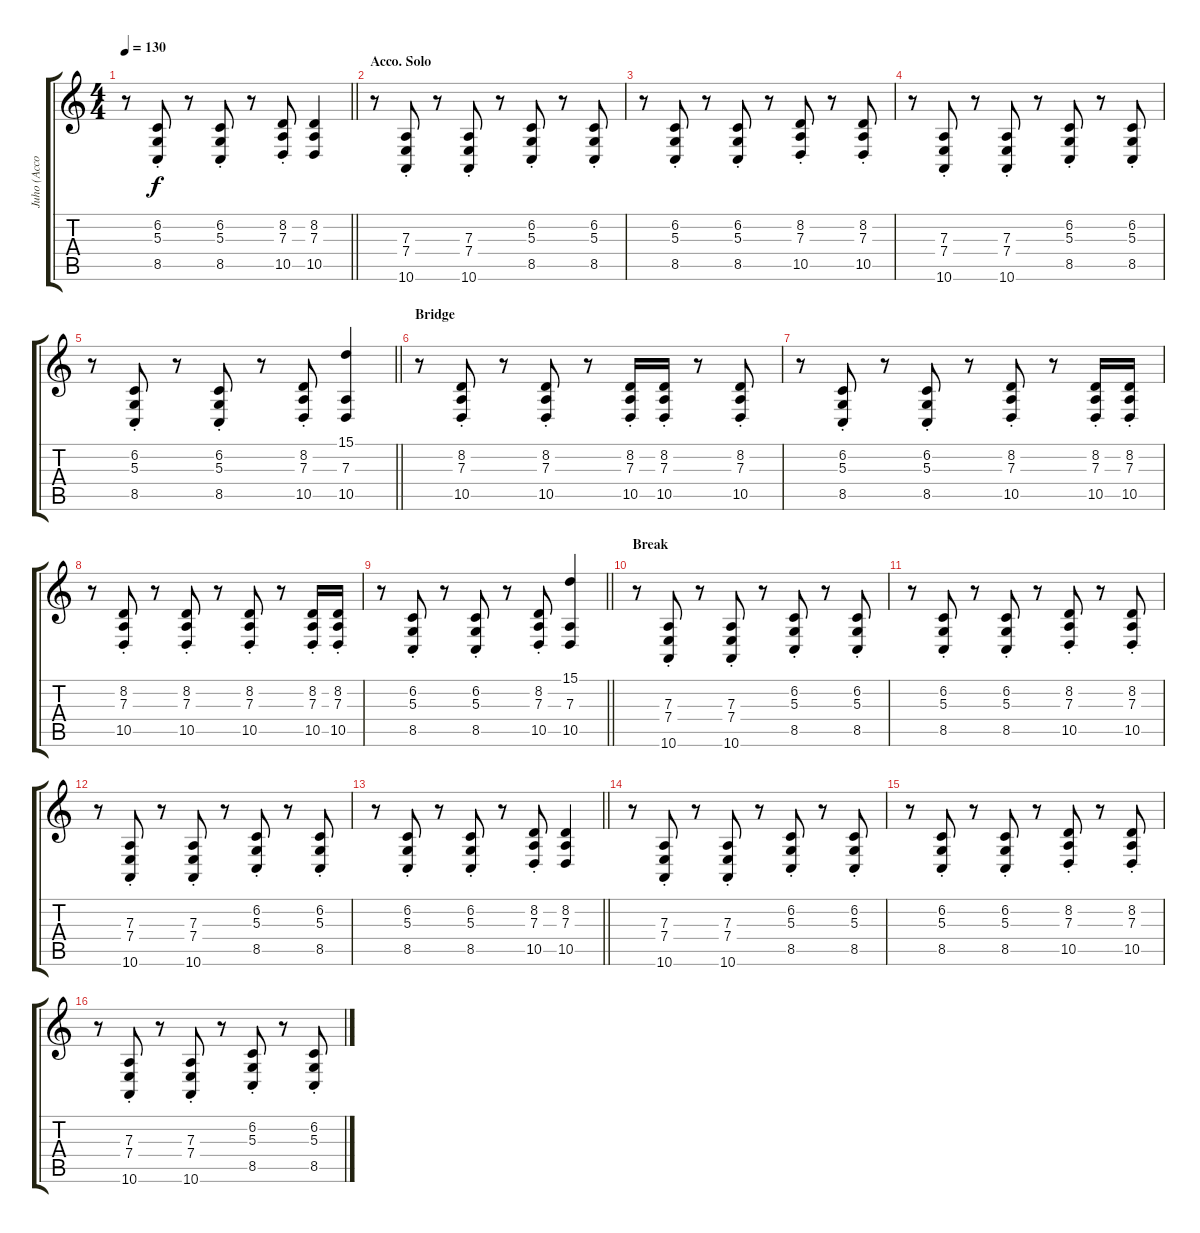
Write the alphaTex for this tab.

\track ("Juho (Acco. Rhythm)" "Juho (Acco") {instrument accordion}
\staff {score tabs}
\tuning (B3 Gb3 D3 A2 E2 B1) {hide}
\ts (4 4)
\tempo 130
\clef g2
\barLineRight lightlight
\ks c
r.8{dy f} (6.2{st} 5.3{st} 8.5{st}).8 r.8 (6.2{st} 5.3{st} 8.5{st}).8 r.8 (8.2{st} 7.3{st} 10.5{st}).8 (8.2 7.3 10.5).4 |
\section ("" "Acco. Solo")
r.8 (7.3{st} 7.4{st} 10.6{st}).8 r.8 (7.3{st} 7.4{st} 10.6{st}).8 r.8 (6.2{st} 5.3{st} 8.5{st}).8 r.8 (6.2{st} 5.3{st} 8.5{st}).8 |
r.8 (6.2{st} 5.3{st} 8.5{st}).8 r.8 (6.2{st} 5.3{st} 8.5{st}).8 r.8 (8.2{st} 7.3{st} 10.5{st}).8 r.8 (8.2{st} 7.3{st} 10.5{st}).8 |
r.8 (7.3{st} 7.4{st} 10.6{st}).8 r.8 (7.3{st} 7.4{st} 10.6{st}).8 r.8 (6.2{st} 5.3{st} 8.5{st}).8 r.8 (6.2{st} 5.3{st} 8.5{st}).8 |
\barLineRight lightlight
r.8 (6.2{st} 5.3{st} 8.5{st}).8 r.8 (6.2{st} 5.3{st} 8.5{st}).8 r.8 (8.2{st} 7.3{st} 10.5{st}).8 (15.1 7.3 10.5).4 |
\section ("" "Bridge")
r.8{volume 8} (8.2{st} 7.3{st} 10.5{st}).8 r.8 (8.2{st} 7.3{st} 10.5{st}).8 r.8 (8.2{st} 7.3{st} 10.5{st}).16 (8.2{st} 7.3{st} 10.5{st}).16 r.8 (8.2{st} 7.3{st} 10.5{st}).8 |
r.8 (6.2{st} 5.3{st} 8.5{st}).8 r.8 (6.2{st} 5.3{st} 8.5{st}).8 r.8 (8.2{st} 7.3{st} 10.5{st}).8 r.8 (8.2{st} 7.3{st} 10.5{st}).16 (8.2{st} 7.3{st} 10.5{st}).16 |
r.8 (8.2{st} 7.3{st} 10.5{st}).8 r.8 (8.2{st} 7.3{st} 10.5{st}).8 r.8 (8.2{st} 7.3{st} 10.5{st}).8 r.8 (8.2{st} 7.3{st} 10.5{st}).16 (8.2{st} 7.3{st} 10.5{st}).16 |
\barLineRight lightlight
r.8 (6.2{st} 5.3{st} 8.5{st}).8 r.8 (6.2{st} 5.3{st} 8.5{st}).8 r.8 (8.2{st} 7.3{st} 10.5{st}).8 (15.1 7.3 10.5).4 |
\section ("" "Break")
r.8{volume 14} (7.3{st} 7.4{st} 10.6{st}).8 r.8 (7.3{st} 7.4{st} 10.6{st}).8 r.8 (6.2{st} 5.3{st} 8.5{st}).8 r.8 (6.2{st} 5.3{st} 8.5{st}).8 |
r.8 (6.2{st} 5.3{st} 8.5{st}).8 r.8 (6.2{st} 5.3{st} 8.5{st}).8 r.8 (8.2{st} 7.3{st} 10.5{st}).8 r.8 (8.2{st} 7.3{st} 10.5{st}).8 |
r.8 (7.3{st} 7.4{st} 10.6{st}).8 r.8 (7.3{st} 7.4{st} 10.6{st}).8 r.8 (6.2{st} 5.3{st} 8.5{st}).8 r.8 (6.2{st} 5.3{st} 8.5{st}).8 |
\barLineRight lightlight
r.8 (6.2{st} 5.3{st} 8.5{st}).8 r.8 (6.2{st} 5.3{st} 8.5{st}).8 r.8 (8.2{st} 7.3{st} 10.5{st}).8 (8.2 7.3 10.5).4 |
\section ("" "")
r.8 (7.3{st} 7.4{st} 10.6{st}).8 r.8 (7.3{st} 7.4{st} 10.6{st}).8 r.8 (6.2{st} 5.3{st} 8.5{st}).8 r.8 (6.2{st} 5.3{st} 8.5{st}).8 |
r.8 (6.2{st} 5.3{st} 8.5{st}).8 r.8 (6.2{st} 5.3{st} 8.5{st}).8 r.8 (8.2{st} 7.3{st} 10.5{st}).8 r.8 (8.2{st} 7.3{st} 10.5{st}).8 |
r.8 (7.3{st} 7.4{st} 10.6{st}).8 r.8 (7.3{st} 7.4{st} 10.6{st}).8 r.8 (6.2{st} 5.3{st} 8.5{st}).8 r.8 (6.2{st} 5.3{st} 8.5{st}).8
